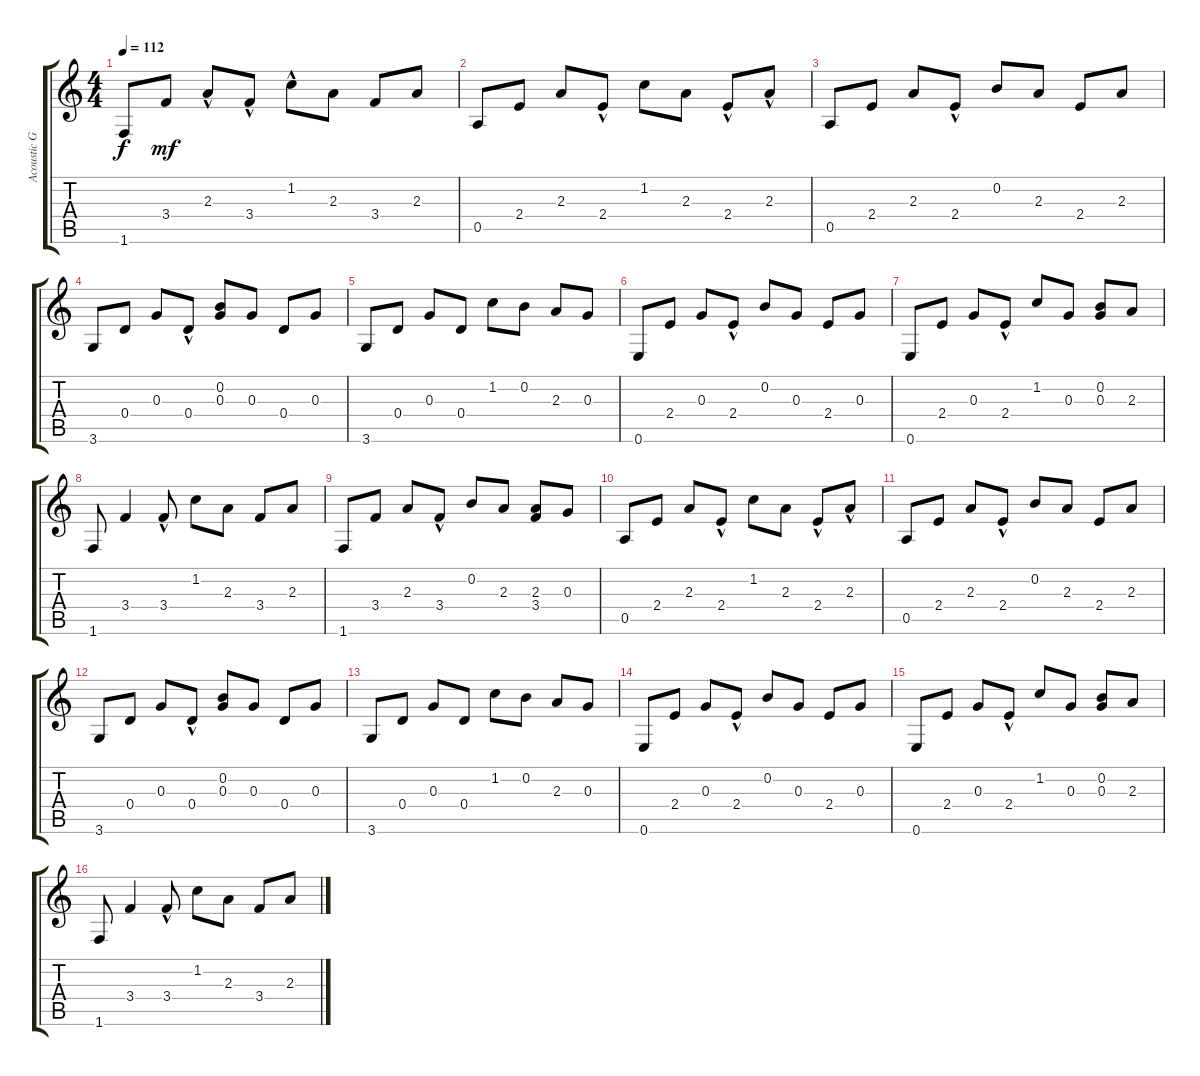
\track ("Acoustic Guitars" "Acoustic G") {instrument acousticguitarnylon}
\staff {score tabs}
\tuning (E4 B3 G3 D3 A2 E2) {hide}
\ts (4 4)
\tempo 112
\clef g2
\ks c
1.6.8{dy f} 3.4.8{dy mf} 2.3{hac}.8 3.4{hac}.8 1.2{hac}.8 2.3.8 3.4.8 2.3.8 |
0.5.8 2.4.8 2.3.8 2.4{hac}.8 1.2.8 2.3.8 2.4{hac}.8 2.3{hac}.8 |
0.5.8 2.4.8 2.3.8 2.4{hac}.8 0.2.8 2.3.8 2.4.8 2.3.8 |
3.6.8 0.4.8 0.3.8 0.4{hac}.8 (0.2 0.3).8 0.3.8 0.4.8 0.3.8 |
3.6.8 0.4.8 0.3.8 0.4.8 1.2.8 0.2.8 2.3.8 0.3.8 |
0.6.8 2.4.8 0.3.8 2.4{hac}.8 0.2.8 0.3.8 2.4.8 0.3.8 |
0.6.8 2.4.8 0.3.8 2.4{hac}.8 1.2.8 0.3.8 (0.2 0.3).8 2.3.8 |
1.6.8 3.4.4 3.4{hac}.8 1.2.8 2.3.8 3.4.8 2.3.8 |
1.6.8 3.4.8 2.3.8 3.4{hac}.8 0.2.8 2.3.8 (2.3 3.4).8 0.3.8 |
0.5.8 2.4.8 2.3.8 2.4{hac}.8 1.2.8 2.3.8 2.4{hac}.8 2.3{hac}.8 |
0.5.8 2.4.8 2.3.8 2.4{hac}.8 0.2.8 2.3.8 2.4.8 2.3.8 |
3.6.8 0.4.8 0.3.8 0.4{hac}.8 (0.2 0.3).8 0.3.8 0.4.8 0.3.8 |
3.6.8 0.4.8 0.3.8 0.4.8 1.2.8 0.2.8 2.3.8 0.3.8 |
0.6.8 2.4.8 0.3.8 2.4{hac}.8 0.2.8 0.3.8 2.4.8 0.3.8 |
0.6.8 2.4.8 0.3.8 2.4{hac}.8 1.2.8 0.3.8 (0.2 0.3).8 2.3.8 |
1.6.8 3.4.4 3.4{hac}.8 1.2.8 2.3.8 3.4.8 2.3.8
